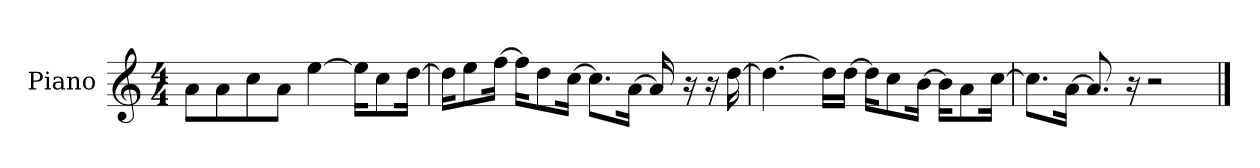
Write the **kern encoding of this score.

**kern
*part1
*staff1
*I"Piano
*I'P-no
*clefG2
*k[]
*M4/4
*MM90
=1
8a\L
8a\
8cc\
8a\J
[4ee\
16ee\KL]
8cc\
[16dd\Jk
=2
16dd\KL]
8ee\
[16ff\Jk
16ff\KL]
8dd\
[16cc\Jk
8.cc\L]
[16a\Jk
16a/]
16r
16r
[16dd\
=3
4.dd\_
16dd\LL]
[16dd\JJ
16dd\KL]
8cc\
[16b\Jk
16b\KL]
8a\
[16cc\Jk
=4
8.cc\L]
[16a\Jk
8.a/]
16r
2r
==
*-
